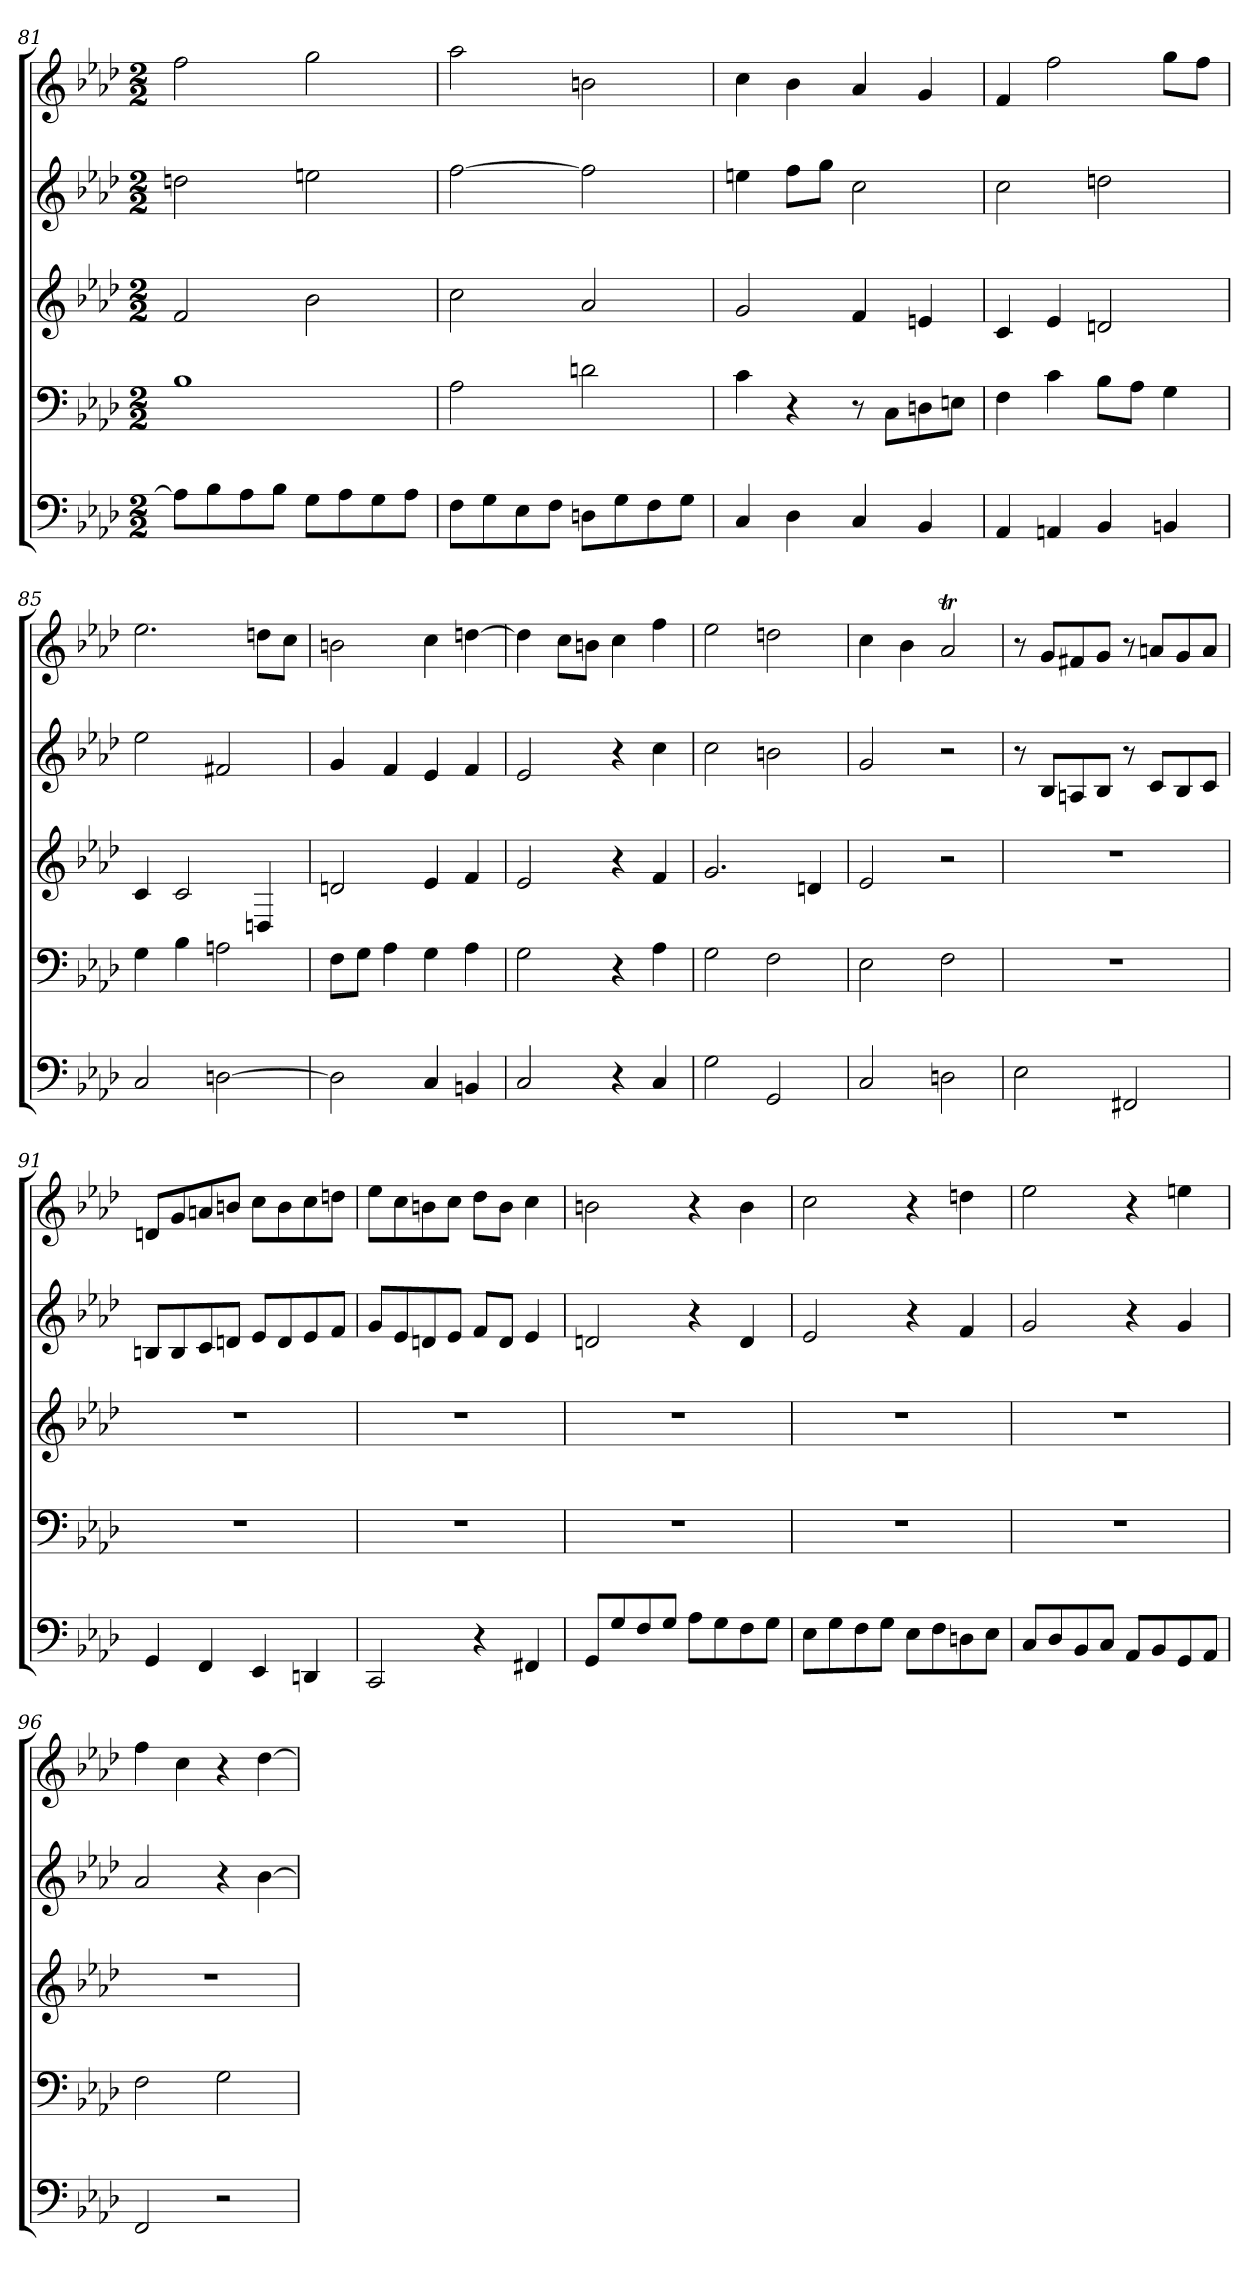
**kern	**kern	**kern	**kern	**kern
*part5	*part4	*part3	*part2	*part1
*staff5	*staff4	*staff3	*staff2	*staff1
*k[b-e-a-d-]	*k[b-e-a-d-]	*k[b-e-a-d-]	*k[b-e-a-d-]	*k[b-e-a-d-]
*M2/2	*M2/2	*M2/2	*M2/2	*M2/2
=81	=81	=81	=81	=81
8A-L]	1B-	2f	2ddn	2ff
8B-	.	.	.	.
8A-	.	.	.	.
8B-J	.	.	.	.
8GL	.	2b-	2een	2gg
8A-	.	.	.	.
8G	.	.	.	.
8A-J	.	.	.	.
=82	=82	=82	=82	=82
8FL	2A-	2cc	[2ff	2aa-
8G	.	.	.	.
8E-	.	.	.	.
8FJ	.	.	.	.
8DnL	2dn	2a-	2ff]	2bn
8G	.	.	.	.
8F	.	.	.	.
8GJ	.	.	.	.
=83	=83	=83	=83	=83
4C	4c	2g	4een	4cc
4D-	4r	.	8ffL	4b-
.	.	.	8ggJ	.
4C	8r	4f	2cc	4a-
.	8CL	.	.	.
4BB-	8Dn	4en	.	4g
.	8EnJ	.	.	.
=84	=84	=84	=84	=84
4AA-	4F	4c	2cc	4f
4AAn	4c	4e-	.	2ff
4BB-	8B-L	2dn	2ddn	.
.	8A-J	.	.	.
4BBn	4G	.	.	8ggL
.	.	.	.	8ffJ
=85	=85	=85	=85	=85
2C	4G	4c	2ee-	2.ee-
.	4B-	2c	.	.
[2Dn	2An	.	2f#X	.
.	.	4Dn	.	8ddnL
.	.	.	.	8ccJ
=86	=86	=86	=86	=86
2D]	8FL	2dn	4g	2bn
.	8GJ	.	.	.
.	4A-	.	4f	.
4C	4G	4e-	4e-	4cc
4BBn	4A-	4f	4f	[4ddn
=87	=87	=87	=87	=87
2C	2G	2e-	2e-	4dd]
.	.	.	.	8ccL
.	.	.	.	8bnJ
4r	4r	4r	4r	4cc
4C	4A-	4f	4cc	4ff
=88	=88	=88	=88	=88
2G	2G	2.g	2cc	2ee-
2GG	2F	.	2bn	2ddn
.	.	4dn	.	.
=89	=89	=89	=89	=89
2C	2E-	2e-	2g	4cc
.	.	.	.	4b-
2Dn	2F	2r	2r	2a-T
=90	=90	=90	=90	=90
2E-	1r	1r	8r	8r
.	.	.	8B-L	8gL
.	.	.	8An	8f#X
.	.	.	8B-J	8gJ
2FF#X	.	.	8r	8r
.	.	.	8cL	8anL
.	.	.	8B-	8g
.	.	.	8cJ	8aJ
=91	=91	=91	=91	=91
4GG	1r	1r	8BnL	8dnL
.	.	.	8B	8g
4FF	.	.	8c	8an
.	.	.	8dnJ	8bnJ
4EE-	.	.	8e-L	8ccL
.	.	.	8d	8b
4DDn	.	.	8e-	8cc
.	.	.	8fJ	8ddnJ
=92	=92	=92	=92	=92
2CC	1r	1r	8gL	8ee-L
.	.	.	8e-	8cc
.	.	.	8dn	8bn
.	.	.	8e-J	8ccJ
4r	.	.	8fL	8dd-L
.	.	.	8dJ	8bJ
4FF#X	.	.	4e-	4cc
=93	=93	=93	=93	=93
8GGL	1r	1r	2dn	2bn
8G	.	.	.	.
8F	.	.	.	.
8GJ	.	.	.	.
8A-L	.	.	4r	4r
8G	.	.	.	.
8F	.	.	4d	4b
8GJ	.	.	.	.
=94	=94	=94	=94	=94
8E-L	1r	1r	2e-	2cc
8G	.	.	.	.
8F	.	.	.	.
8GJ	.	.	.	.
8E-L	.	.	4r	4r
8F	.	.	.	.
8Dn	.	.	4f	4ddn
8E-J	.	.	.	.
=95	=95	=95	=95	=95
8CL	1r	1r	2g	2ee-
8D-	.	.	.	.
8BB-	.	.	.	.
8CJ	.	.	.	.
8AA-L	.	.	4r	4r
8BB-	.	.	.	.
8GG	.	.	4g	4een
8AA-J	.	.	.	.
=96	=96	=96	=96	=96
2FF	2F	1r	2a-	4ff
.	.	.	.	4cc
2r	2G	.	4r	4r
.	.	.	[4b-	[4dd-
=	=	=	=	=
*-	*-	*-	*-	*-
